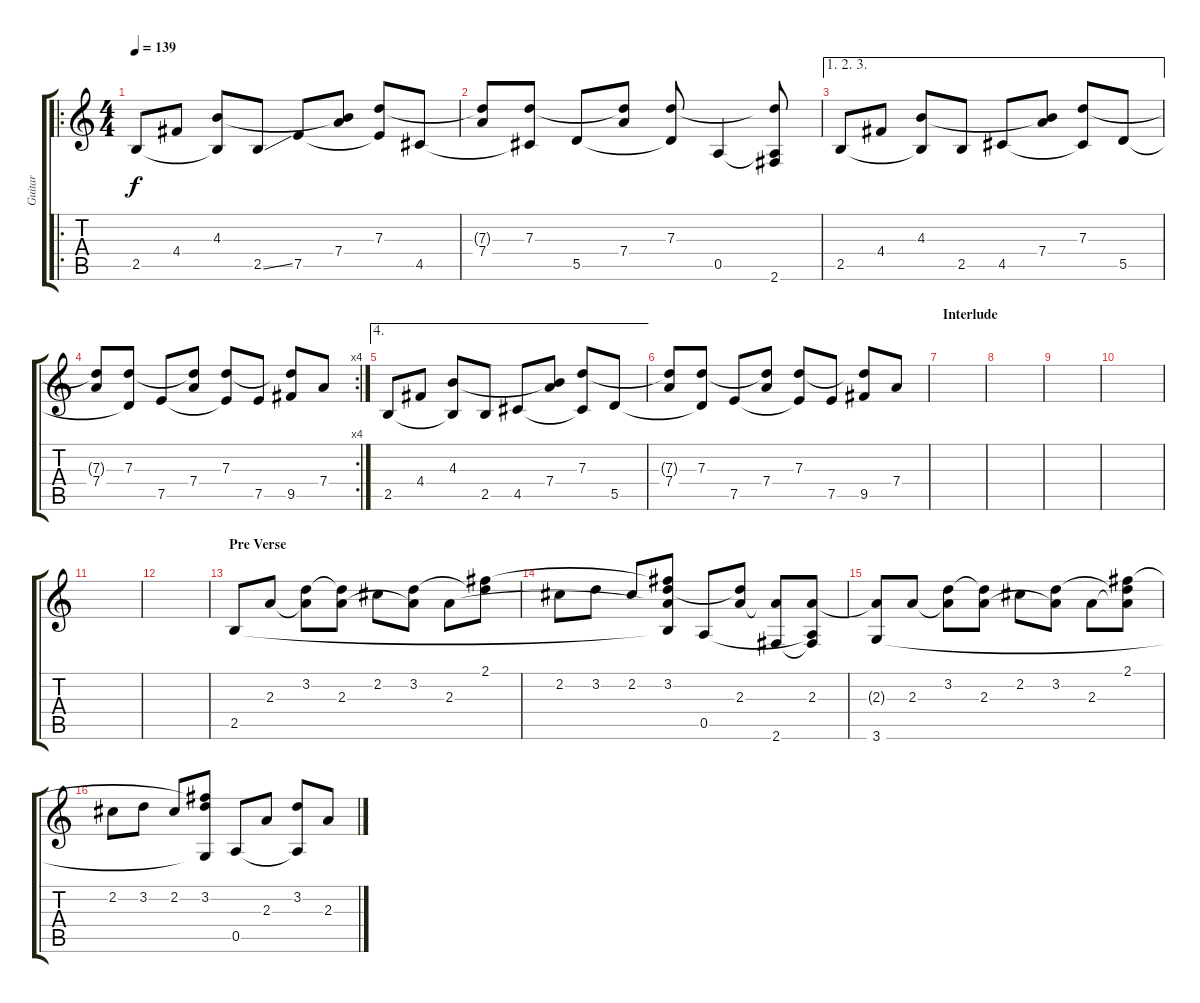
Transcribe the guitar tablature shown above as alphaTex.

\track ("Guitar" "Guitar") {instrument electricguitarjazz}
\staff {score tabs}
\tuning (E4 B3 G3 D3 A2 E2) {hide}
\ro
\ts (4 4)
\tempo 139
\clef g2
\ks c
2.5.8{dy f} 4.4.8 (4.3 2.5{t}).8 2.5{ss}.8 7.5.8 (4.3{t} 7.4).8 (7.3 7.5{t}).8 4.5.8 |
(7.3{t} 7.4).8 (7.3 4.5{t}).8 5.5.8 (7.3{t} 7.4).8 (7.3 5.5{t}).8 0.5.4 (7.3{t} 0.5{t} 2.6).8 |
\ae (1 2 3)
2.5.8 4.4.8 (4.3 2.5{t}).8 2.5.8 4.5.8 (4.3{t} 7.4).8 (7.3 4.5{t}).8 5.5.8 |
\rc 4
(7.3{t} 7.4).8 (7.3 5.5{t}).8 7.5.8 (7.3{t} 7.4).8 (7.3 7.5{t}).8 7.5.8 (7.3{t} 9.5).8 7.4.8 |
\ae 4
2.5.8 4.4.8 (4.3 2.5{t}).8 2.5.8 4.5.8 (4.3{t} 7.4).8 (7.3 4.5{t}).8 5.5.8 |
(7.3{t} 7.4).8 (7.3 5.5{t}).8 7.5.8 (7.3{t} 7.4).8 (7.3 7.5{t}).8 7.5.8 (7.3{t} 9.5).8 7.4.8 |
\section ("" "Interlude")
|
|
|
|
|
|
\section ("" "Pre Verse")
2.5.8 2.3.8 (3.2 2.3{t}).8 (3.2{t} 2.3).8 2.2.8 (3.2 2.3{t}).8 2.3.8 (2.1 3.2{t}).8 |
2.2.8 3.2.8 2.2.8 (2.1{t} 3.2 2.3{t} 2.5{t}).8 0.5.8 (3.2{t} 2.3).8 (2.3{t} 2.6).8 (2.3 0.5{t} 2.6{t}).8 |
(2.3{t} 3.6).8 2.3.8 (3.2 2.3{t}).8 (3.2{t} 2.3).8 2.2.8 (3.2 2.3{t}).8 2.3.8 (2.1 3.2{t} 2.3{t}).8 |
2.2.8 3.2.8 2.2.8 (2.1{t} 3.2 3.6{t}).8 0.5.8 2.3.8 (3.2 0.5{t}).8 2.3.8
